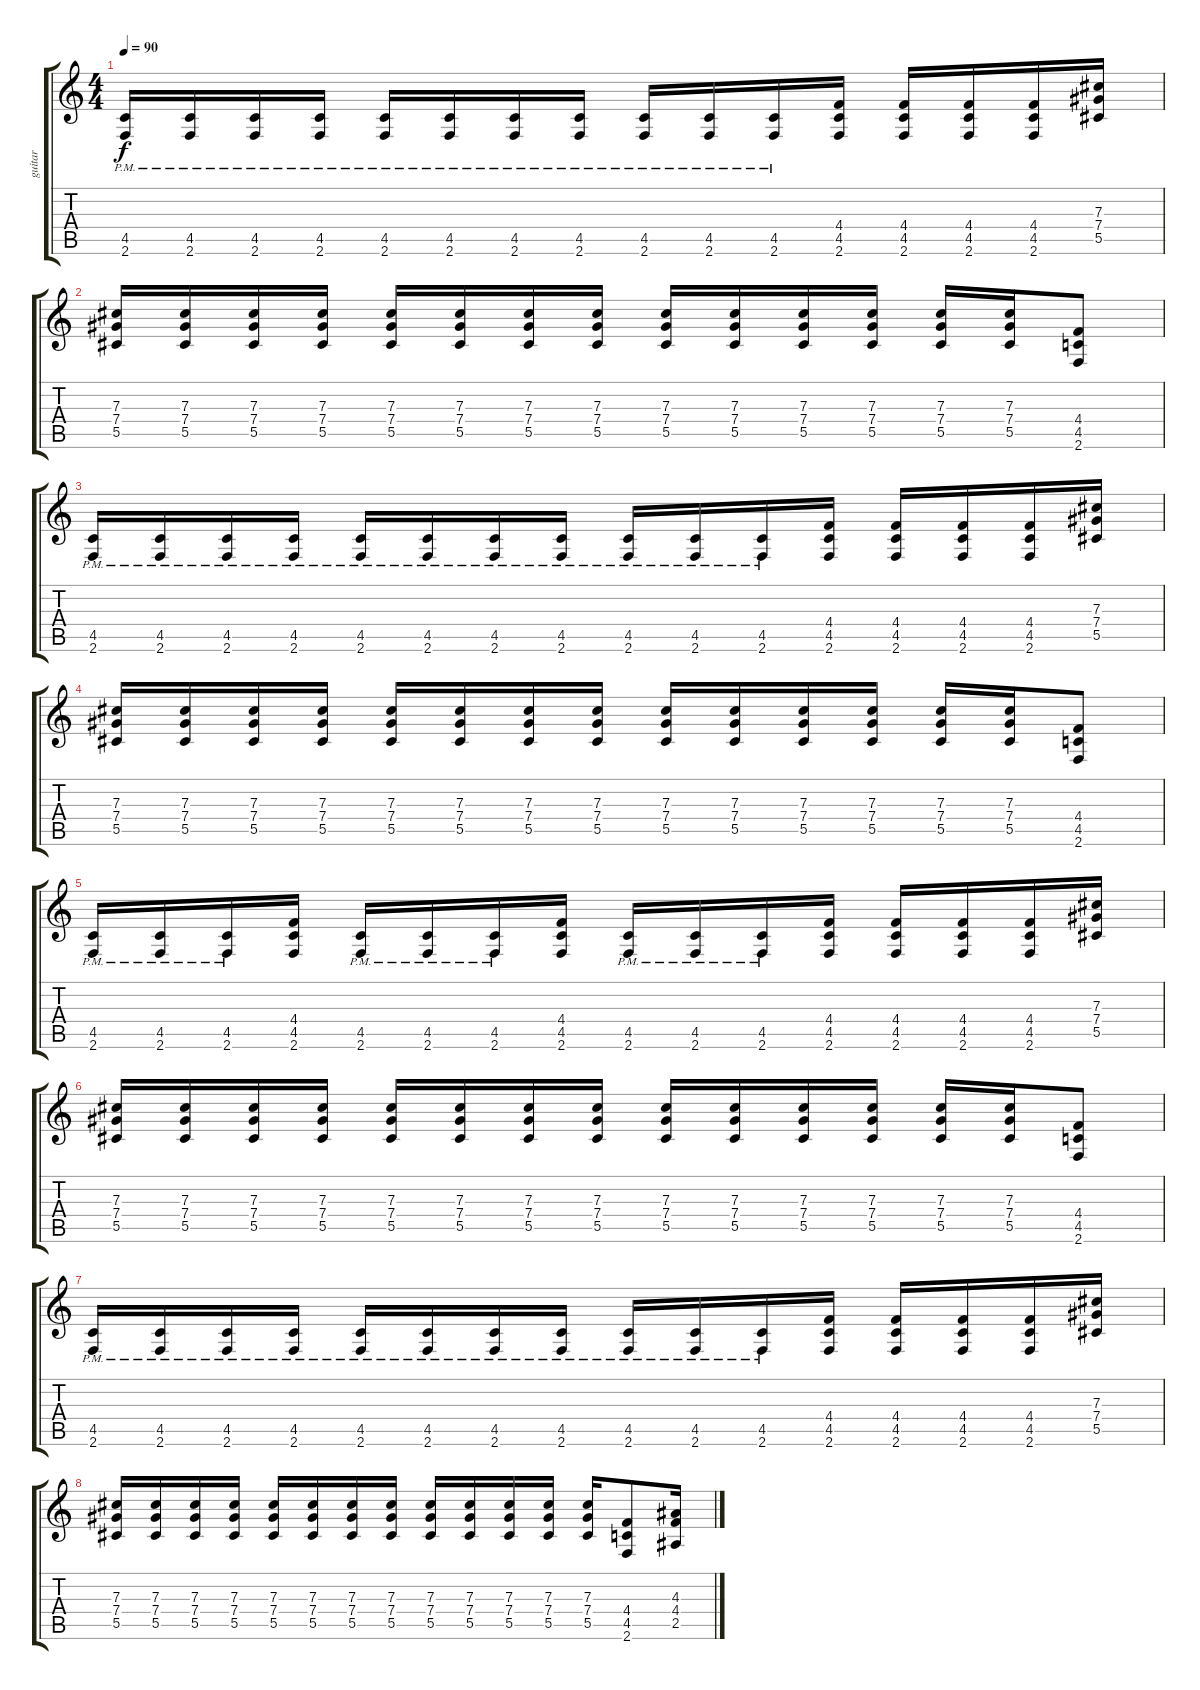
\track ("guitar" "guitar") {instrument distortionguitar}
\staff {score tabs}
\tuning (Eb4 Bb3 Gb3 Db3 Ab2 Eb2) {hide}
\ts (4 4)
\tempo 90
\clef g2
\ks c
(4.5{pm} 2.6{pm}).16{dy f} (4.5{pm} 2.6{pm}).16 (4.5{pm} 2.6{pm}).16 (4.5{pm} 2.6{pm}).16 (4.5{pm} 2.6{pm}).16 (4.5{pm} 2.6{pm}).16 (4.5{pm} 2.6{pm}).16 (4.5{pm} 2.6{pm}).16 (4.5{pm} 2.6{pm}).16 (4.5{pm} 2.6{pm}).16 (4.5{pm} 2.6{pm}).16 (4.4 4.5 2.6).16 (4.4 4.5 2.6).16 (4.4 4.5 2.6).16 (4.4 4.5 2.6).16 (7.3 7.4 5.5).16 |
(7.3 7.4 5.5).16 (7.3 7.4 5.5).16 (7.3 7.4 5.5).16 (7.3 7.4 5.5).16 (7.3 7.4 5.5).16 (7.3 7.4 5.5).16 (7.3 7.4 5.5).16 (7.3 7.4 5.5).16 (7.3 7.4 5.5).16 (7.3 7.4 5.5).16 (7.3 7.4 5.5).16 (7.3 7.4 5.5).16 (7.3 7.4 5.5).16 (7.3 7.4 5.5).16 (4.4 4.5 2.6).8 |
(4.5{pm} 2.6{pm}).16 (4.5{pm} 2.6{pm}).16 (4.5{pm} 2.6{pm}).16 (4.5{pm} 2.6{pm}).16 (4.5{pm} 2.6{pm}).16 (4.5{pm} 2.6{pm}).16 (4.5{pm} 2.6{pm}).16 (4.5{pm} 2.6{pm}).16 (4.5{pm} 2.6{pm}).16 (4.5{pm} 2.6{pm}).16 (4.5{pm} 2.6{pm}).16 (4.4 4.5 2.6).16 (4.4 4.5 2.6).16 (4.4 4.5 2.6).16 (4.4 4.5 2.6).16 (7.3 7.4 5.5).16 |
(7.3 7.4 5.5).16 (7.3 7.4 5.5).16 (7.3 7.4 5.5).16 (7.3 7.4 5.5).16 (7.3 7.4 5.5).16 (7.3 7.4 5.5).16 (7.3 7.4 5.5).16 (7.3 7.4 5.5).16 (7.3 7.4 5.5).16 (7.3 7.4 5.5).16 (7.3 7.4 5.5).16 (7.3 7.4 5.5).16 (7.3 7.4 5.5).16 (7.3 7.4 5.5).16 (4.4 4.5 2.6).8 |
(4.5{pm} 2.6{pm}).16 (4.5{pm} 2.6{pm}).16 (4.5{pm} 2.6{pm}).16 (4.4 4.5 2.6).16 (4.5{pm} 2.6{pm}).16 (4.5{pm} 2.6{pm}).16 (4.5{pm} 2.6{pm}).16 (4.4 4.5 2.6).16 (4.5{pm} 2.6{pm}).16 (4.5{pm} 2.6{pm}).16 (4.5{pm} 2.6{pm}).16 (4.4 4.5 2.6).16 (4.4 4.5 2.6).16 (4.4 4.5 2.6).16 (4.4 4.5 2.6).16 (7.3 7.4 5.5).16 |
(7.3 7.4 5.5).16 (7.3 7.4 5.5).16 (7.3 7.4 5.5).16 (7.3 7.4 5.5).16 (7.3 7.4 5.5).16 (7.3 7.4 5.5).16 (7.3 7.4 5.5).16 (7.3 7.4 5.5).16 (7.3 7.4 5.5).16 (7.3 7.4 5.5).16 (7.3 7.4 5.5).16 (7.3 7.4 5.5).16 (7.3 7.4 5.5).16 (7.3 7.4 5.5).16 (4.4 4.5 2.6).8 |
(4.5{pm} 2.6{pm}).16 (4.5{pm} 2.6{pm}).16 (4.5{pm} 2.6{pm}).16 (4.5{pm} 2.6{pm}).16 (4.5{pm} 2.6{pm}).16 (4.5{pm} 2.6{pm}).16 (4.5{pm} 2.6{pm}).16 (4.5{pm} 2.6{pm}).16 (4.5{pm} 2.6{pm}).16 (4.5{pm} 2.6{pm}).16 (4.5{pm} 2.6{pm}).16 (4.4 4.5 2.6).16 (4.4 4.5 2.6).16 (4.4 4.5 2.6).16 (4.4 4.5 2.6).16 (7.3 7.4 5.5).16 |
(7.3 7.4 5.5).16 (7.3 7.4 5.5).16 (7.3 7.4 5.5).16 (7.3 7.4 5.5).16 (7.3 7.4 5.5).16 (7.3 7.4 5.5).16 (7.3 7.4 5.5).16 (7.3 7.4 5.5).16 (7.3 7.4 5.5).16 (7.3 7.4 5.5).16 (7.3 7.4 5.5).16 (7.3 7.4 5.5).16 (7.3 7.4 5.5).16 (4.4 4.5 2.6).8 (4.3 4.4 2.5).16
